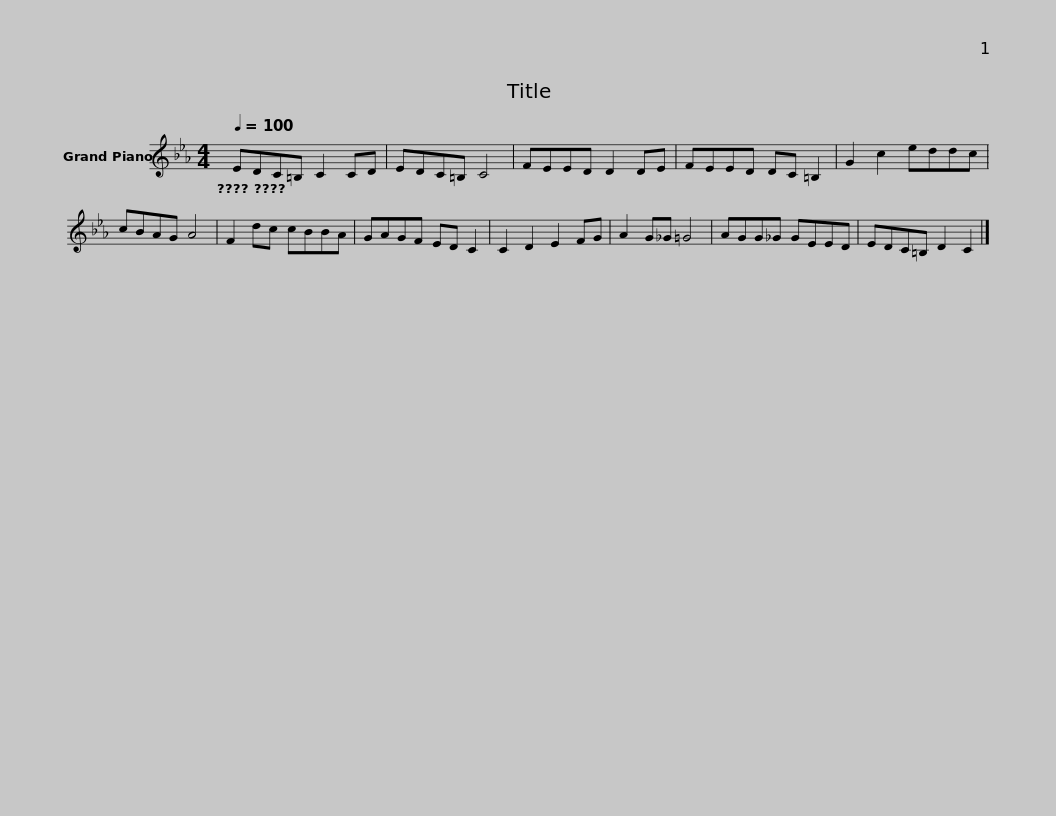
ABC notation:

X:1
L:1/8
Q:1/4=100
M:4/4
I:linebreak $
K:Eb
V:1 treble
V:1
 EDC=B, C2 CD | EDC=B, C4 | FEED D2 DE | FEED DC =B,2 | G2 c2 eddc | %5
 cBAG A4 |$ F2 dc cBBA | GAGF ED C2 | C2 D2 E2 FG | A2 G_G =G4 | %10
 AGG_G GEED | EDC=B, D2 C2 |] %12
